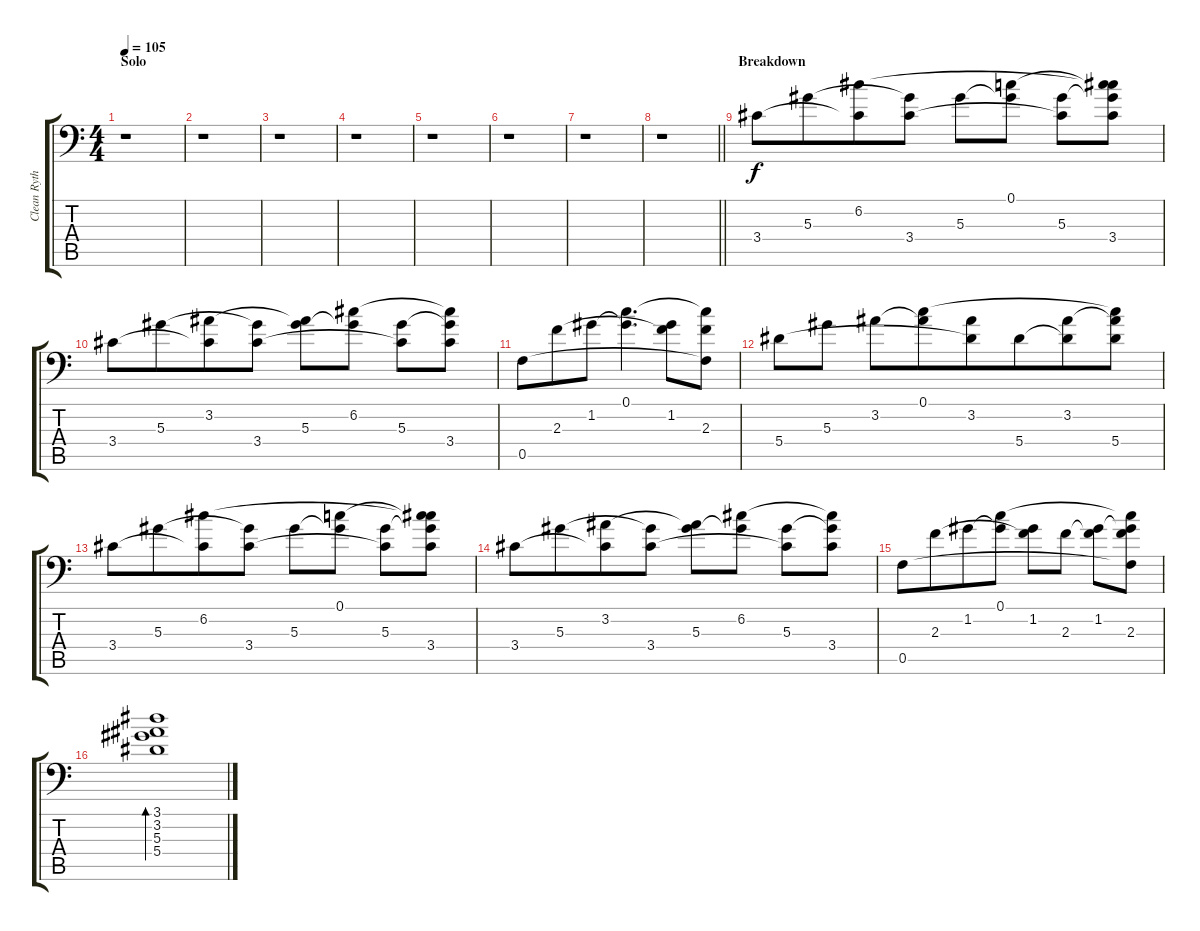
\track ("Clean Rythm Guitar" "Clean Ryth") {instrument electricguitarclean}
\staff {score tabs}
\tuning (C4 G3 Eb3 Bb2 F2 Bb1) {hide}
\ts (4 4)
\section ("" "Solo")
\tempo 105
\clef f4
\ks c
r.1{dy f} |
r.1 |
r.1 |
r.1 |
r.1 |
r.1 |
r.1 |
\barLineRight lightlight
r.1 |
\section ("" "Breakdown")
3.4.8 5.3.8{beam merge} (6.2 3.4{t}).8 (5.3{t} 3.4).8 5.3.8 (0.1 5.3{t}).8 (5.3 3.4{t}).8 (0.1{t} 6.2{t} 5.3{t} 3.4).8 |
3.4.8 5.3.8{beam merge} (3.2 3.4{t}).8{beam merge} (5.3{t} 3.4).8 (3.2{t} 5.3).8 (6.2 5.3{t}).8 (5.3 3.4{t}).8 (6.2{t} 5.3{t} 3.4).8 |
0.5.8{beam merge} 2.3.8{beam merge} 1.2.8 (0.1 1.2{t}).4{d} (1.2 2.3{t}).8 (0.1{t} 2.3 0.5{t}).8 |
5.4.8{beam merge} 5.3.8 3.2.8 (0.1 3.2{t}).8{beam merge} (3.2 5.4{t}).8{beam merge} 5.4.8{beam merge} (3.2 5.4{t}).8{beam merge} (0.1{t} 3.2{t} 5.4).8 |
3.4.8 5.3.8{beam merge} (6.2 3.4{t}).8 (5.3{t} 3.4).8 5.3.8 (0.1 5.3{t}).8 (5.3 3.4{t}).8 (0.1{t} 6.2{t} 5.3{t} 3.4).8 |
3.4.8 5.3.8{beam merge} (3.2 3.4{t}).8{beam merge} (5.3{t} 3.4).8 (3.2{t} 5.3).8 (6.2 5.3{t}).8 (5.3 3.4{t}).8 (6.2{t} 5.3{t} 3.4).8 |
0.5.8{beam merge} 2.3.8{beam merge} 1.2.8 (0.1 1.2{t}).8 (1.2 2.3{t}).8 2.3.8 (1.2 2.3{t}).8{beam merge} (0.1{t} 1.2{t} 2.3 0.5{t}).8 |
(3.1 3.2 5.3 5.4).1{bd 240}
